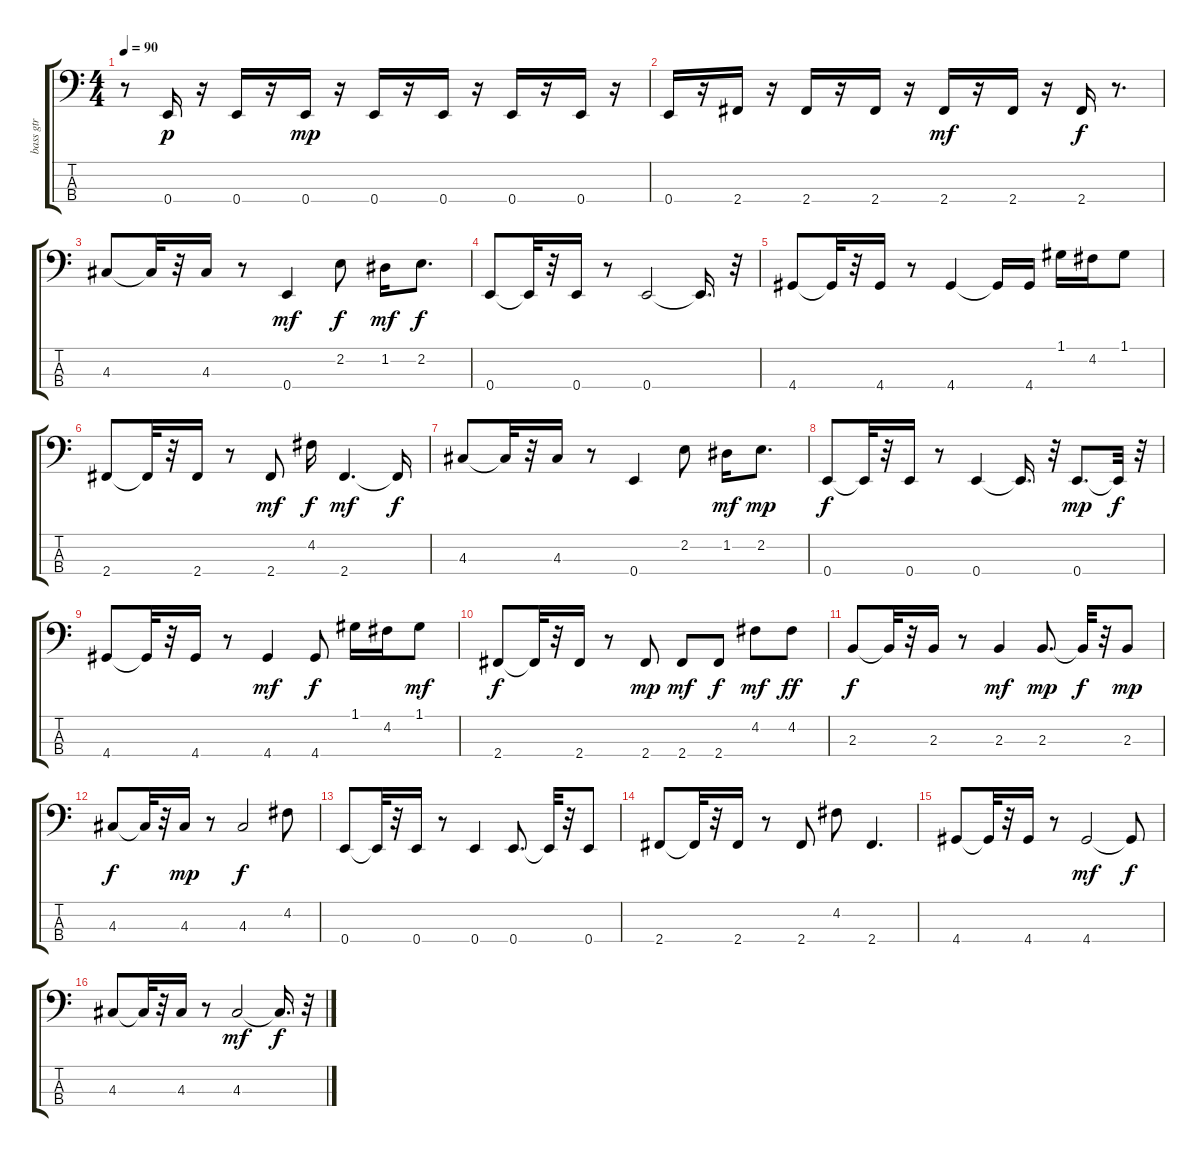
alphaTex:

\track ("bass gtr" "bass gtr") {instrument electricbassfinger}
\staff {score tabs}
\tuning (G2 D2 A1 E1) {hide}
\ts (4 4)
\tempo 90
\clef f4
\ks c
r.8{dy f} 0.4.16{dy p} r.16 0.4.16 r.16 0.4.16{dy mp} r.16 0.4.16 r.16 0.4.16 r.16 0.4.16 r.16 0.4.16 r.16 |
0.4.16 r.16 2.4.16 r.16 2.4.16 r.16 2.4.16 r.16 2.4.16{dy mf} r.16 2.4.16 r.16 2.4.16{dy f} r.8{d} |
4.3.8 4.3{t}.32 r.32 4.3.16 r.8 0.4.4{dy mf} 2.2.8{dy f} 1.2.16{dy mf} 2.2.8{d dy f} |
0.4.8 0.4{t}.32 r.32 0.4.16 r.8 0.4.2 0.4{t}.16{d} r.32 |
4.4.8 4.4{t}.32 r.32 4.4.16 r.8 4.4.4 4.4{t}.16 4.4.16 1.1.16 4.2.16 1.1.8 |
2.4.8 2.4{t}.32 r.32 2.4.16 r.8 2.4.8{dy mf} 4.2.16{dy f} 2.4.4{d dy mf} 2.4{t}.16{dy f} |
4.3.8 4.3{t}.32 r.32 4.3.16 r.8 0.4.4 2.2.8 1.2.16{dy mf} 2.2.8{d dy mp} |
0.4.8{dy f} 0.4{t}.32 r.32 0.4.16 r.8 0.4.4 0.4{t}.16{d} r.32 0.4.8{d dy mp} 0.4{t}.32{dy f} r.32 |
4.4.8 4.4{t}.32 r.32 4.4.16 r.8 4.4.4{dy mf} 4.4.8{dy f} 1.1.16 4.2.16 1.1.8{dy mf} |
2.4.8{dy f} 2.4{t}.32 r.32 2.4.16 r.8 2.4.8{dy mp} 2.4.8{dy mf} 2.4.8{dy f} 4.2.8{dy mf} 4.2.8{dy ff} |
2.3.8{dy f} 2.3{t}.32 r.32 2.3.16 r.8 2.3.4{dy mf} 2.3.8{d dy mp} 2.3{t}.32{dy f} r.32 2.3.8{dy mp} |
4.3.8{dy f} 4.3{t}.32 r.32 4.3.16{dy mp} r.8 4.3.2{dy f} 4.2.8 |
0.4.8 0.4{t}.32 r.32 0.4.16 r.8 0.4.4 0.4.8{d} 0.4{t}.32 r.32 0.4.8 |
2.4.8 2.4{t}.32 r.32 2.4.16 r.8 2.4.8 4.2.8 2.4.4{d} |
4.4.8 4.4{t}.32 r.32 4.4.16 r.8 4.4.2{dy mf} 4.4{t}.8{dy f} |
4.3.8 4.3{t}.32 r.32 4.3.16 r.8 4.3.2{dy mf} 4.3{t}.16{d dy f} r.32
